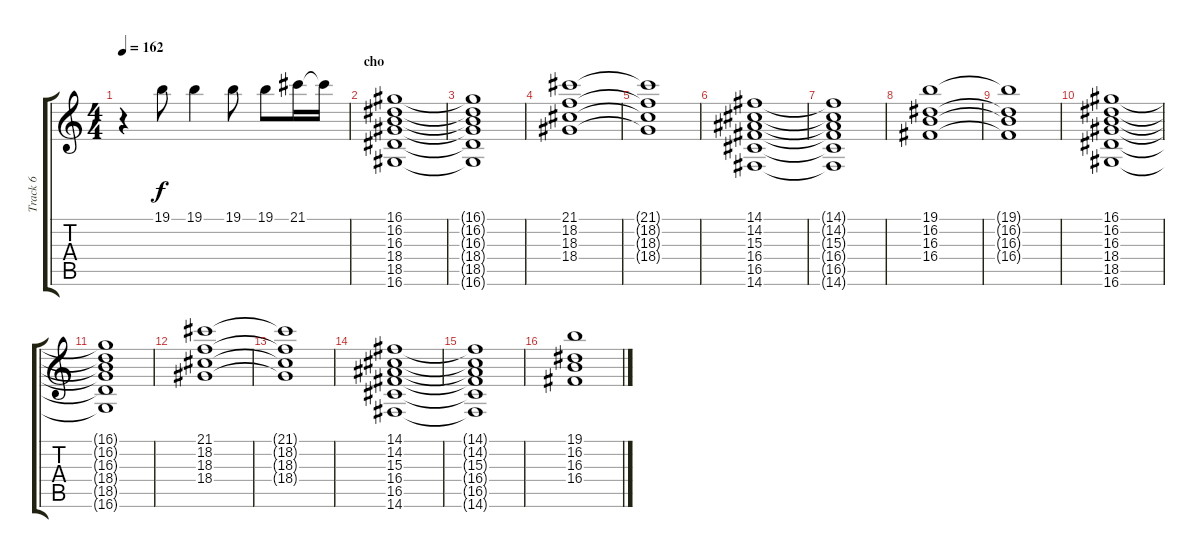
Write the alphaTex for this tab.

\track ("Track 6" "Track 6") {instrument choiraahs}
\staff {score tabs}
\tuning (E4 B3 G3 D3 A2 E2) {hide}
\ts (4 4)
\tempo 162
\clef g2
\ks c
r.4{dy f} 19.1.8 19.1.4 19.1.8 19.1.8 21.1.16 21.1{t}.16 |
\section ("" "cho")
(16.1 16.2 16.3 18.4 18.5 16.6).1{volume 9 instrument stringensemble2} |
(16.1{t} 16.2{t} 16.3{t} 18.4{t} 18.5{t} 16.6{t}).1 |
(21.1 18.2 18.3 18.4).1 |
(21.1{t} 18.2{t} 18.3{t} 18.4{t}).1 |
(14.1 14.2 15.3 16.4 16.5 14.6).1 |
(14.1{t} 14.2{t} 15.3{t} 16.4{t} 16.5{t} 14.6{t}).1 |
(19.1 16.2 16.3 16.4).1 |
(19.1{t} 16.2{t} 16.3{t} 16.4{t}).1 |
(16.1 16.2 16.3 18.4 18.5 16.6).1 |
(16.1{t} 16.2{t} 16.3{t} 18.4{t} 18.5{t} 16.6{t}).1 |
(21.1 18.2 18.3 18.4).1 |
(21.1{t} 18.2{t} 18.3{t} 18.4{t}).1 |
(14.1 14.2 15.3 16.4 16.5 14.6).1 |
(14.1{t} 14.2{t} 15.3{t} 16.4{t} 16.5{t} 14.6{t}).1 |
(19.1 16.2 16.3 16.4).1
